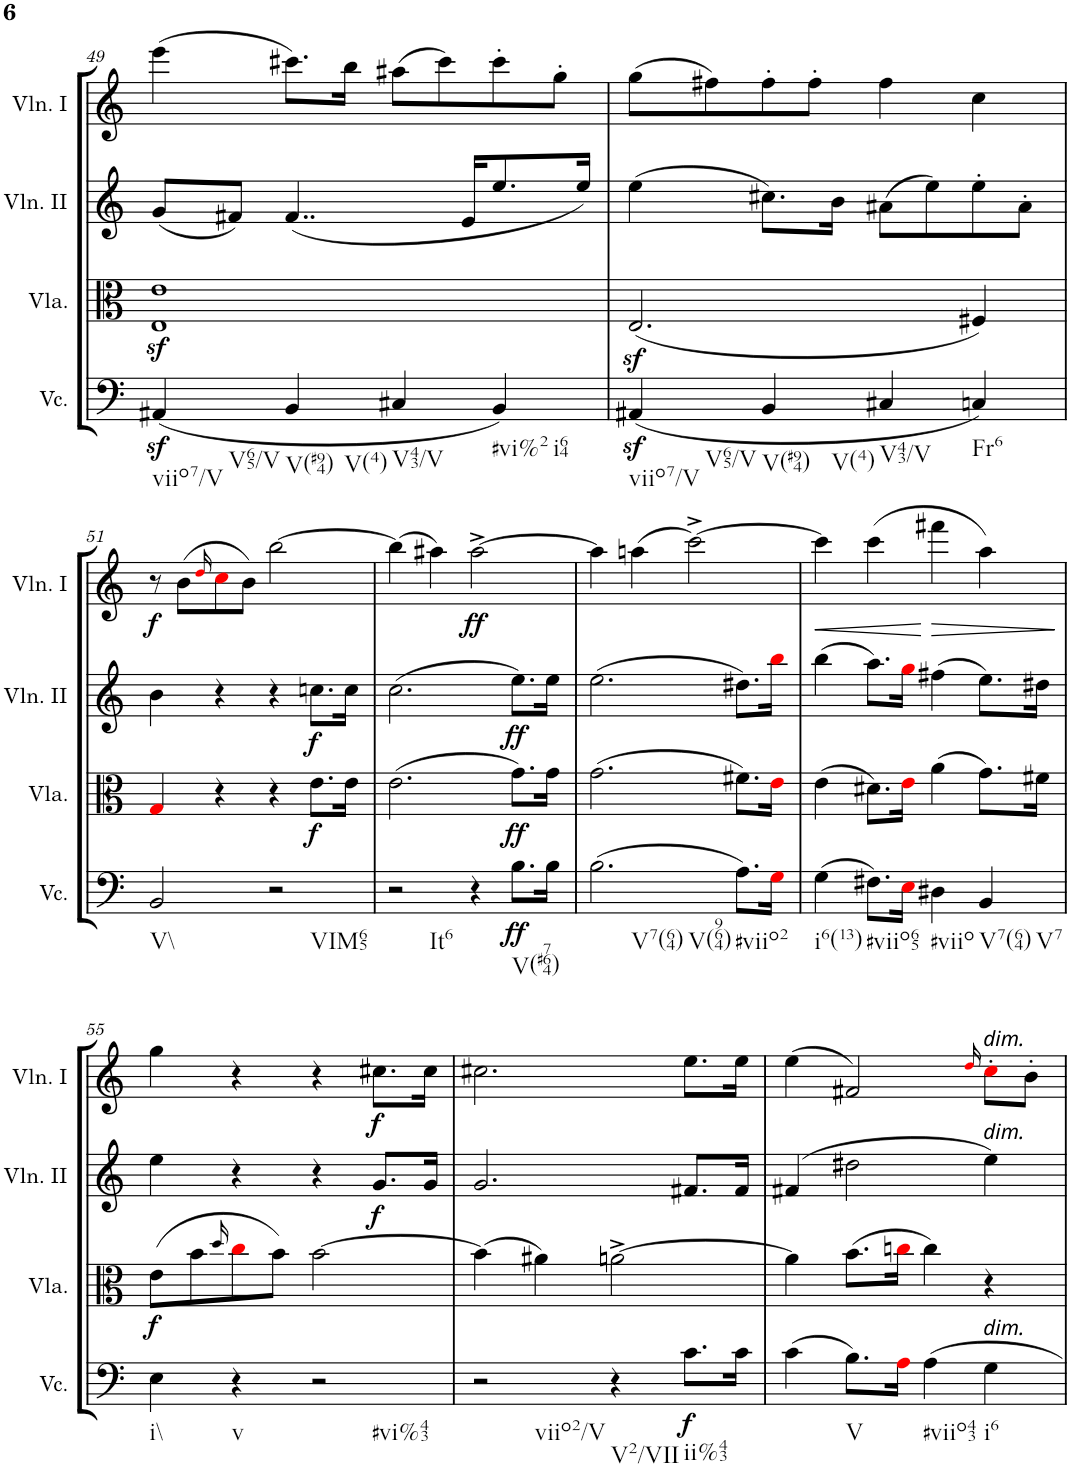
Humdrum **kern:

**kern	**dynam	**kern	**dynam	**kern	**dynam	**kern	**dynam
*part4	*part4	*part3	*part3	*part2	*part2	*part1	*part1
*staff4	*staff4	*staff3	*staff3	*staff2	*staff2	*staff1	*staff1
*I"Violoncello	*	*I"Viola	*	*I"Violino II	*	*I"Violino I	*
*I'Vc.	*	*I'Vla.	*	*I'Vln. II	*	*I'Vln. I	*
!!LO:PB:g=z
*clefF4	*	*clefC3	*	*clefG2	*	*clefG2	*
*k[]	*	*k[]	*	*k[]	*	*k[]	*
*C:	*	*C:	*	*C:	*	*C:	*
*M4/4	*	*M4/4	*	*M4/4	*	*M4/4	*
*met(c)	*	*met(c)	*	*met(c)	*	*met(c)	*
=49	=49	=49	=49	=49	=49	=49	=49
!LO:TX:b:t=viio7/V	!	!	!	!	!	!	!
!LO:TX:b:t=V65/V	!	!	!	!	!	!	!
(<4AA#Xz</	.	1Ez< 1ez<	.	(<8g/L	.	(>4eee\	.
.	.	.	.	8f#X/J)	.	.	.
!LO:TX:b:t=V(#94)	!	!	!	!	!	!	!
!LO:TX:b:t=V(4)	!	!	!	!	!	!	!
4BB/	.	.	.	(<4..f#/	.	8.ccc#X\L)	.
.	.	.	.	.	.	16bb\Jk	.
!LO:TX:b:t=V43/V	!	!	!	!	!	!	!
4C#X/	.	.	.	.	.	(>8aa#X\L	.
.	.	.	.	.	.	8ccc#\)	.
.	.	.	.	16e/KL	.	.	.
!LO:TX:b:t=#vi%2	!	!	!	!	!	!	!
!LO:TX:b:t=i64	!	!	!	!	!	!	!
4BB/)	.	.	.	8.ee/	.	8ccc#'\	.
.	.	.	.	.	.	8gg'\J	.
.	.	.	.	16ee/Jk)	.	.	.
=50	=50	=50	=50	=50	=50	=50	=50
!LO:TX:b:t=viio7/V	!	!	!	!	!	!	!
!LO:TX:b:t=V65/V	!	!	!	!	!	!	!
(<4AA#Xz</	.	(<2.Ez</	.	(>4ee\	.	(>8gg\L	.
.	.	.	.	.	.	8ff#X\)	.
!LO:TX:b:t=V(#94)	!	!	!	!	!	!	!
!LO:TX:b:t=V(4)	!	!	!	!	!	!	!
4BB/	.	.	.	8.cc#X\L)	.	8ff#'\	.
.	.	.	.	.	.	8ff#'\J	.
.	.	.	.	16b\Jk	.	.	.
!LO:TX:b:t=V43/V	!	!	!	!	!	!	!
4C#X/	.	.	.	(>8a#X\L	.	4ff#\	.
.	.	.	.	8ee\)	.	.	.
!LO:TX:b:t=Fr6	!	!	!	!	!	!	!
4Cn/)	.	4F#X/)	.	8ee'\	.	4cc\	.
.	.	.	.	8a#'\J	.	.	.
!!LO:LB:g=z
=51	=51	=51	=51	=51	=51	=51	=51
!LO:TX:b:t=V\\	!	!	!	!	!	!	!
!	!	!	!	!	!	!	!LO:DY:b
2BB/	.	4Gi/	.	4b\	.	8r	f
.	.	.	.	.	.	(>8b\L	.
.	.	.	.	.	.	16qddi/	.
.	.	4r	.	4r	.	8cci\	.
.	.	.	.	.	.	8b\J)	.
!LO:TX:b:t=VIM65	!	!	!	!	!	!	!
2r	.	4r	.	4r	.	[2bb\	.
!	!	!	!LO:DY:b	!	!LO:DY:b	!	!
.	.	8.e\L	f	8.ccn\L	f	.	.
.	.	16e\Jk	.	16cc\Jk	.	.	.
=52	=52	=52	=52	=52	=52	=52	=52
!LO:TX:b:t=It6	!	!	!	!	!	!	!
2r	.	(>2.e\	.	(>2.cc\	.	(>4bb\]	.
.	.	.	.	.	.	4aa#X\)	.
!	!	!	!	!	!	!	!LO:DY:b
4r	.	.	.	.	.	[2aa#^\	ff
!LO:TX:b:t=V(#764)	!	!	!	!	!	!	!
!	!LO:DY:b	!	!LO:DY:b	!	!LO:DY:b	!	!
8.B\L	ff	8.g\L)	ff	8.ee\L)	ff	.	.
16B\Jk	.	16g\Jk	.	16ee\Jk	.	.	.
=53	=53	=53	=53	=53	=53	=53	=53
!LO:TX:b:t=V7(64)	!	!	!	!	!	!	!
!LO:TX:b:t=V(964)	!	!	!	!	!	!	!
(>2.B\	.	(>2.g\	.	(>2.ee\	.	4aa#\]	.
.	.	.	.	.	.	(>4aan\	.
.	.	.	.	.	.	[2ccc^\)	.
!LO:TX:b:t=#viio2	!	!	!	!	!	!	!
8.A\L)	.	8.f#X\L)	.	8.dd#X\L)	.	.	.
16Gi\Jk	.	16ei\Jk	.	16bbi\Jk	.	.	.
=54	=54	=54	=54	=54	=54	=54	=54
!LO:TX:b:t=i6(13)	!	!	!	!	!	!	!
!	!	!	!	!	!	!	!LO:HP:b
(>4G\	.	(>4e\	.	(>4bb\	.	4ccc\]	<
!LO:TX:b:t=#viio65	!	!	!	!	!	!	!
8.F#X\L)	.	8.d#X\L)	.	8.aa\L)	.	(>4ccc\	.
16Ei\Jk	.	16ei\Jk	.	16ggi\Jk	.	.	.
!LO:TX:b:t=#viio	!	!	!	!	!	!	!
!	!	!	!	!	!	!	!LO:HP:n=1:b
4D#X\	.	(>4a\	.	(>4ff#X\	.	4fff#X\	[ >
!LO:TX:b:t=V7(64)	!	!	!	!	!	!	!
!LO:TX:b:t=V7	!	!	!	!	!	!	!
4BB/	.	8.g\L)	.	8.ee\L)	.	4aa\)	.
.	.	16f#X\Jk	.	16dd#X\Jk	.	.	.
.	.	.	.	.	.	.	]
!!LO:LB:g=z
=55	=55	=55	=55	=55	=55	=55	=55
!LO:TX:b:t=i\\	!	!	!	!	!	!	!
!	!	!	!LO:DY:b	!	!	!	!
4E\	.	(>8e\L	f	4ee\	.	4gg\	.
.	.	8b\	.	.	.	.	.
.	.	16qdd/	.	.	.	.	.
!LO:TX:b:t=v	!	!	!	!	!	!	!
4r	.	8cci\	.	4r	.	4r	.
.	.	8b\J)	.	.	.	.	.
!LO:TX:b:t=#vi%43	!	!	!	!	!	!	!
2r	.	[2b\	.	4r	.	4r	.
!	!	!	!	!	!LO:DY:b	!	!LO:DY:b
.	.	.	.	8.g/L	f	8.cc#X\L	f
.	.	.	.	16g/Jk	.	16cc#\Jk	.
=56	=56	=56	=56	=56	=56	=56	=56
!LO:TX:b:t=viio2/V	!	!	!	!	!	!	!
2r	.	(>4b\]	.	2.g/	.	2.cc#X\	.
.	.	4a#X\)	.	.	.	.	.
!LO:TX:b:t=V2/VII	!	!	!	!	!	!	!
4r	.	[2an^\	.	.	.	.	.
!LO:TX:b:t=ii%43	!	!	!	!	!	!	!
!	!LO:DY:b	!	!	!	!	!	!
8.c\L	f	.	.	8.f#X/L	.	8.ee\L	.
16c\Jk	.	.	.	16f#/Jk	.	16ee\Jk	.
=57	=57	=57	=57	=57	=57	=57	=57
(>4c\	.	4a\]	.	(>4f#X/	.	(>4ee\	.
!LO:TX:b:t=V	!	!	!	!	!	!	!
8.B\L)	.	(>8.b\L	.	2dd#X\	.	2f#X/)	.
16Ai\Jk	.	16ccni\Jk	.	.	.	.	.
!LO:TX:b:t=#viio43	!	!	!	!	!	!	!
4A\	.	4cc\)	.	.	.	.	.
.	.	.	.	.	.	16qddi/	.
!	!	!	!	!	!	!LO:TX:a:i:t=dim.	!
!	!	!	!	!LO:TX:a:i:t=dim.	!	!	!
!LO:TX:a:i:t=dim.	!	!	!	!	!	!	!
!LO:TX:b:t=i6	!	!	!	!	!	!	!
4G\	.	4r	.	4ee\)	.	8cc'i\L	.
.	.	.	.	.	.	8b'\J	.
=	=	=	=	=	=	=	=
*-	*-	*-	*-	*-	*-	*-	*-
